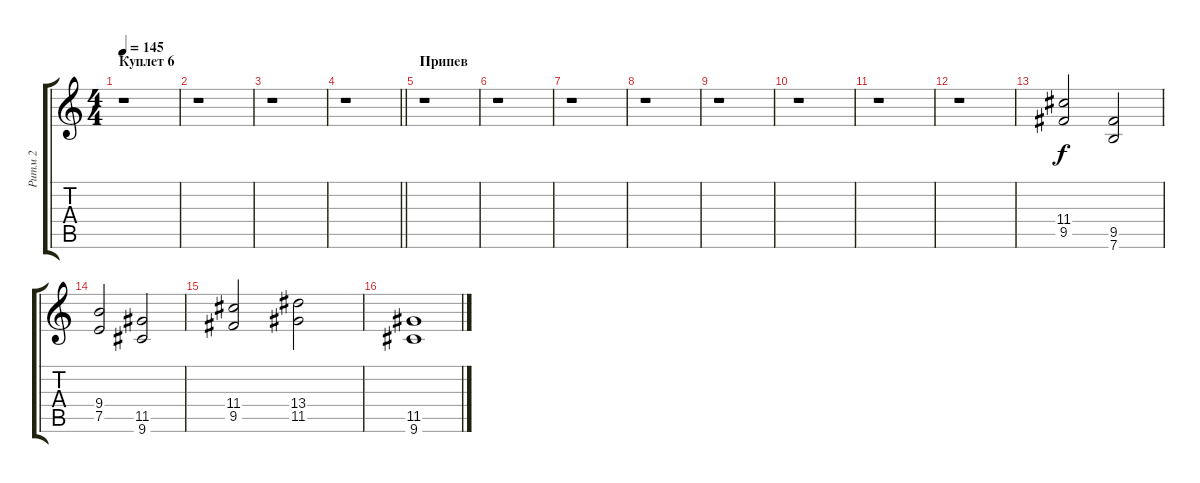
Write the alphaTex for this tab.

\track ("Ритм 2" "Ритм 2") {instrument distortionguitar}
\staff {score tabs}
\tuning (E4 B3 G3 D3 A2 E2) {hide}
\ts (4 4)
\section ("" "Куплет 6")
\tempo 145
\clef g2
\ks c
r.1{dy f} |
r.1 |
r.1 |
\barLineRight lightlight
r.1 |
\section ("" "Припев")
r.1 |
r.1 |
r.1 |
r.1 |
r.1 |
r.1 |
r.1 |
r.1 |
(11.4 9.5).2 (9.5 7.6).2 |
(9.4 7.5).2 (11.5 9.6).2 |
(11.4 9.5).2 (13.4 11.5).2 |
(11.5 9.6).1
